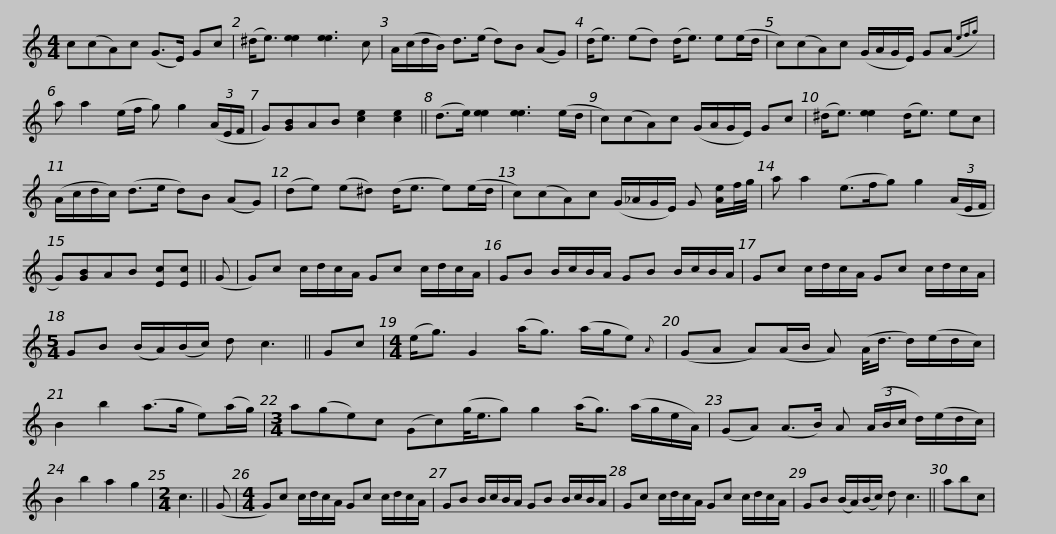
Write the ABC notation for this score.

X:1
L:1/8
M:4/4
I:linebreak $
K:C
V:1 treble
V:1
 c(cA)c (G>E) Gc | (^d<e) [ee]2 [ee]3 c | A/(c/d/B/) d>(e d)B (AG) | (d<e) (ed) (d<e) e(e/d/ |$ c)(cA)c (G/A/G/E/) G(A{efg)} | %5
 a a2 (e/f/ g) g2 (3(A/E/F/ | G)[GB]AB [ce]2 [ce]2 || (d>e) [ee]2 [ee]3 (e/d/ | c)(cA)c (G/A/G/E/) Gc |$ (^d<e) [ee]2 (d<e) ec | %10
 (A/c/d/c/) (d>e d)B (AG) | (de) (e^d) (d<e e)(e/d/ | c)(cA)c (G/_A/G/E/) G [Ae]/f/4g/4 |$ a a2 (e>fg) g2 (3(A/E/F/ | G)[GB]AB [Ec][Ec] || %15
 (G | G)c c/d/c/A/ Gc c/d/c/A/ | GB B/c/B/A/ GB B/c/B/A/ |$ Gc c/d/c/A/ Gc c/d/c/A/ |[M:5/4] GB (B/A/)(B/c/) d c3 || %20
 Gc |[M:4/4] (e<g) G2 (a<g) (a/g/e){A} | (GA A)(A/B/ A) (A/<d/ d/)(e/d/c/) |$ B2 b2 (a>g e)(a/g/) |[M:3/4] a(ge)c (Gc)(g/<e/g) g2 (a<g) (a/g/e/A/) | %25
 (GA) (A>B) A (3(A/B/c/ d/)(e/d/c/) | B2 b2 a2 g2 |$[M:2/4] c3 || (G |[M:4/4] G)c c/d/c/A/ Gc c/d/c/A/ | %30
 GB B/c/B/A/ GB B/c/B/A/ | Gc c/d/c/A/ Gc c/d/c/A/ |$ GB (B/A/)(B/c/) d c3 || abc | %34
